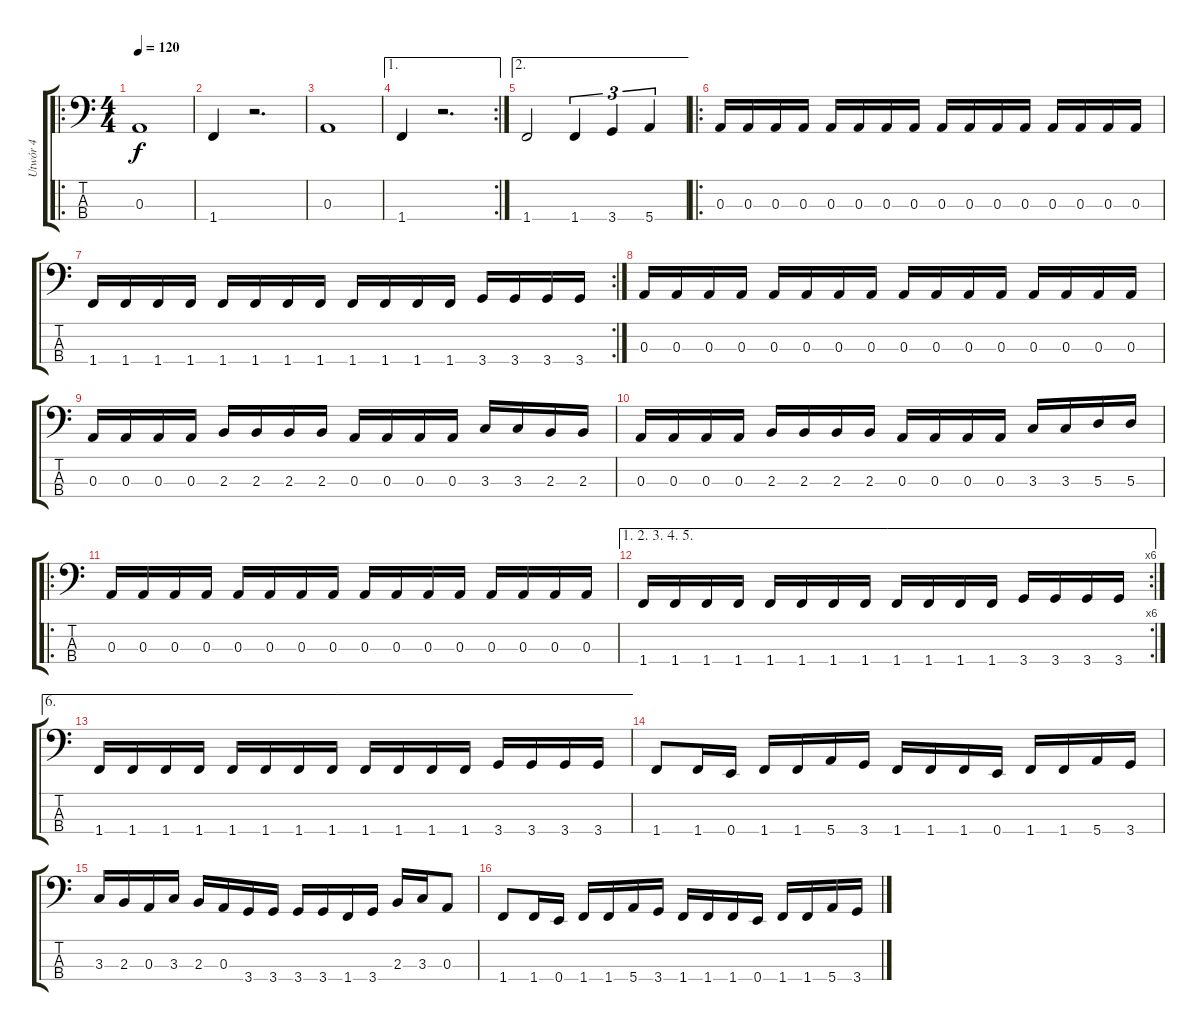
\track ("Utwór 4" "Utwór 4") {instrument electricbasspick}
\staff {score tabs}
\tuning (G2 D2 A1 E1) {hide}
\ro
\ts (4 4)
\tempo 120
\clef f4
\ks c
0.3.1{dy f instrument electricbasspick} |
1.4.4 r.2{d} |
0.3.1 |
\ae 1
\rc 2
1.4.4 r.2{d} |
\ae 2
1.4.2 1.4.4{tu (3 2)} 3.4.4{tu (3 2)} 5.4.4{tu (3 2)} |
\ro
0.3.16 0.3.16 0.3.16 0.3.16 0.3.16 0.3.16 0.3.16 0.3.16 0.3.16 0.3.16 0.3.16 0.3.16 0.3.16 0.3.16 0.3.16 0.3.16 |
\rc 2
1.4.16 1.4.16 1.4.16 1.4.16 1.4.16 1.4.16 1.4.16 1.4.16 1.4.16 1.4.16 1.4.16 1.4.16 3.4.16 3.4.16 3.4.16 3.4.16 |
0.3.16 0.3.16 0.3.16 0.3.16 0.3.16 0.3.16 0.3.16 0.3.16 0.3.16 0.3.16 0.3.16 0.3.16 0.3.16 0.3.16 0.3.16 0.3.16 |
0.3.16 0.3.16 0.3.16 0.3.16 2.3.16 2.3.16 2.3.16 2.3.16 0.3.16 0.3.16 0.3.16 0.3.16 3.3.16 3.3.16 2.3.16 2.3.16 |
0.3.16 0.3.16 0.3.16 0.3.16 2.3.16 2.3.16 2.3.16 2.3.16 0.3.16 0.3.16 0.3.16 0.3.16 3.3.16 3.3.16 5.3.16 5.3.16 |
\ro
0.3.16 0.3.16 0.3.16 0.3.16 0.3.16 0.3.16 0.3.16 0.3.16 0.3.16 0.3.16 0.3.16 0.3.16 0.3.16 0.3.16 0.3.16 0.3.16 |
\ae (1 2 3 4 5)
\rc 6
1.4.16 1.4.16 1.4.16 1.4.16 1.4.16 1.4.16 1.4.16 1.4.16 1.4.16 1.4.16 1.4.16 1.4.16 3.4.16 3.4.16 3.4.16 3.4.16 |
\ae 6
1.4.16 1.4.16 1.4.16 1.4.16 1.4.16 1.4.16 1.4.16 1.4.16 1.4.16 1.4.16 1.4.16 1.4.16 3.4.16 3.4.16 3.4.16 3.4.16 |
1.4.8 1.4.16 0.4.16 1.4.16 1.4.16 5.4.16 3.4.16 1.4.16 1.4.16 1.4.16 0.4.16 1.4.16 1.4.16 5.4.16 3.4.16 |
3.3.16 2.3.16 0.3.16 3.3.16 2.3.16 0.3.16 3.4.16 3.4.16 3.4.16 3.4.16 1.4.16 3.4.16 2.3.16 3.3.16 0.3.8 |
1.4.8 1.4.16 0.4.16 1.4.16 1.4.16 5.4.16 3.4.16 1.4.16 1.4.16 1.4.16 0.4.16 1.4.16 1.4.16 5.4.16 3.4.16
